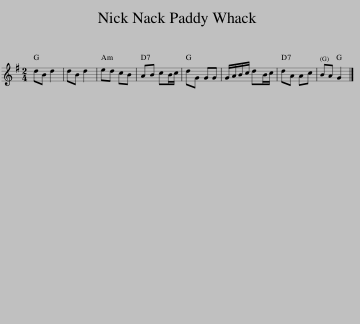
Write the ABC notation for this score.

X:1
L:1/8
M:2/4
I:linebreak $
K:G
V:1 treble
V:1
 dB d2 | dB d2 | ed cB | AB cB/c/ | dG GG | %5
 G/A/B/c/ dB/c/ | dA Ac | BA G2 |] %8
